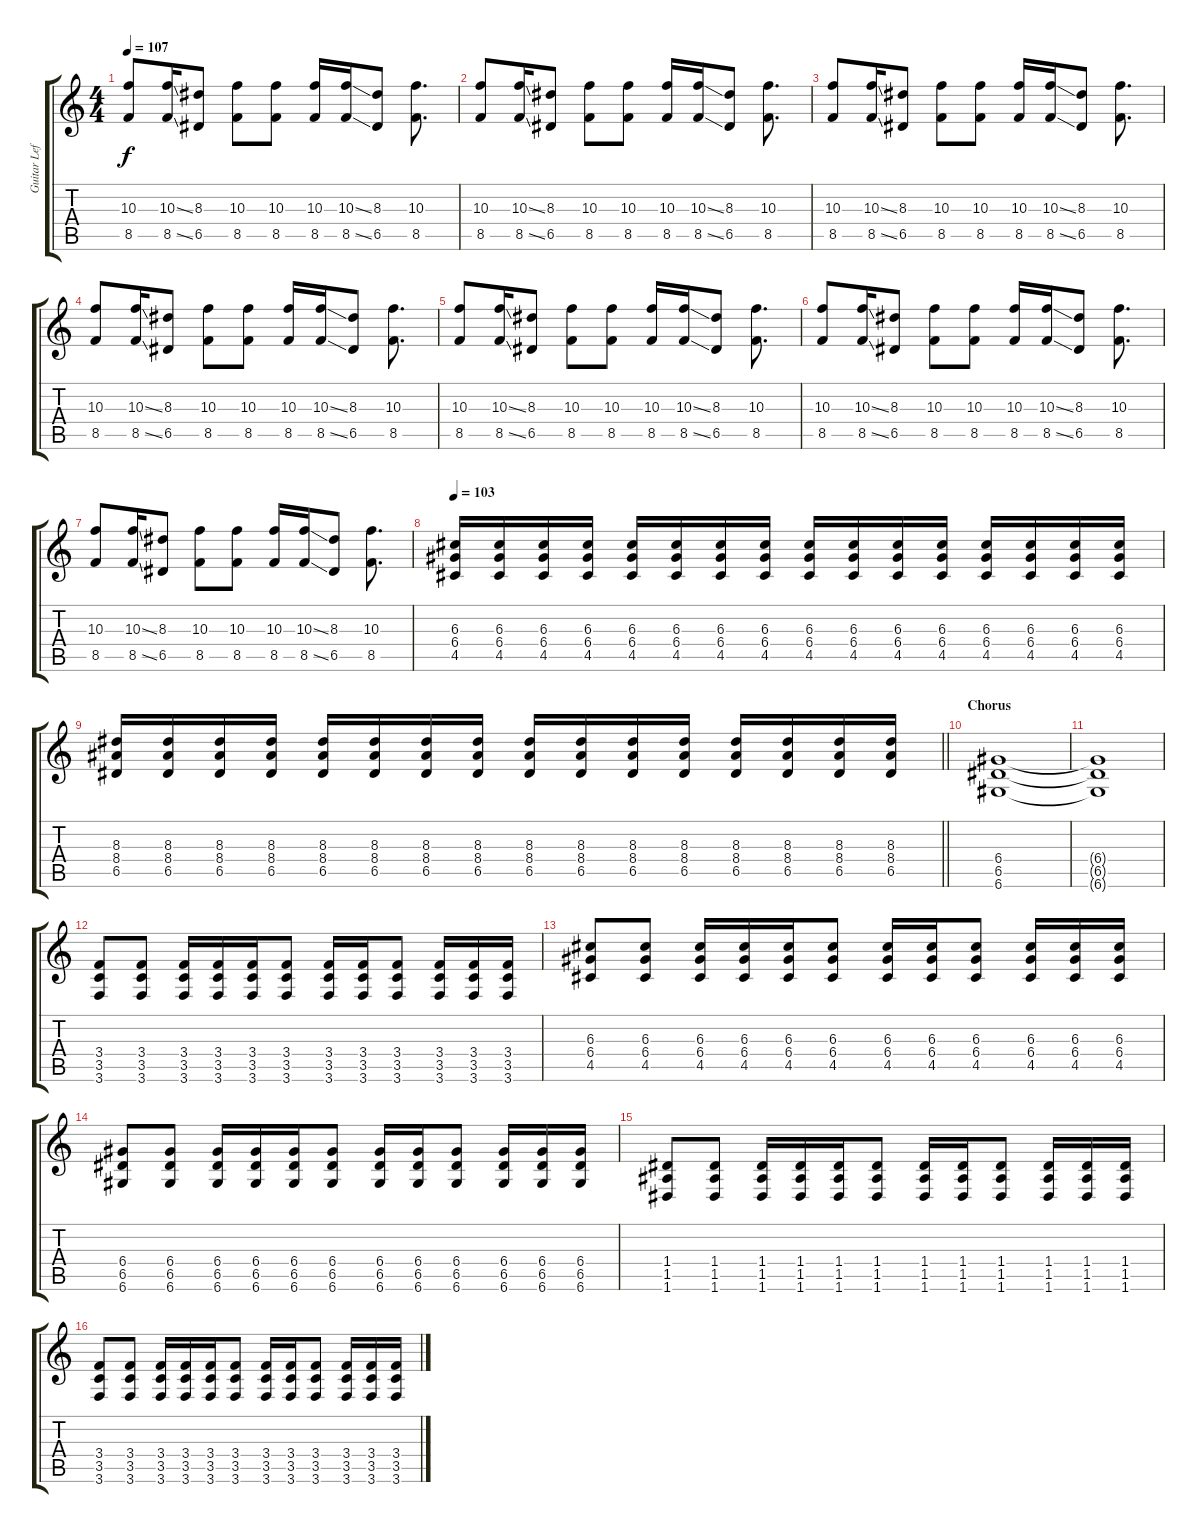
\track ("Guitar Left" "Guitar Lef") {instrument distortionguitar}
\staff {score tabs}
\tuning (E4 B3 G3 D3 A2 D2) {hide}
\ts (4 4)
\tempo 107
\clef g2
\ks c
(10.3 8.5).8{dy f} (10.3{ss} 8.5{ss}).16 (8.3 6.5).8 (10.3 8.5).8 (10.3 8.5).8 (10.3 8.5).16 (10.3{ss} 8.5{ss}).16 (8.3 6.5).8 (10.3 8.5).8{d} |
(10.3 8.5).8 (10.3{ss} 8.5{ss}).16 (8.3 6.5).8 (10.3 8.5).8 (10.3 8.5).8 (10.3 8.5).16 (10.3{ss} 8.5{ss}).16 (8.3 6.5).8 (10.3 8.5).8{d} |
(10.3 8.5).8 (10.3{ss} 8.5{ss}).16 (8.3 6.5).8 (10.3 8.5).8 (10.3 8.5).8 (10.3 8.5).16 (10.3{ss} 8.5{ss}).16 (8.3 6.5).8 (10.3 8.5).8{d} |
(10.3 8.5).8 (10.3{ss} 8.5{ss}).16 (8.3 6.5).8 (10.3 8.5).8 (10.3 8.5).8 (10.3 8.5).16 (10.3{ss} 8.5{ss}).16 (8.3 6.5).8 (10.3 8.5).8{d} |
(10.3 8.5).8 (10.3{ss} 8.5{ss}).16 (8.3 6.5).8 (10.3 8.5).8 (10.3 8.5).8 (10.3 8.5).16 (10.3{ss} 8.5{ss}).16 (8.3 6.5).8 (10.3 8.5).8{d} |
(10.3 8.5).8 (10.3{ss} 8.5{ss}).16 (8.3 6.5).8 (10.3 8.5).8 (10.3 8.5).8 (10.3 8.5).16 (10.3{ss} 8.5{ss}).16 (8.3 6.5).8 (10.3 8.5).8{d} |
(10.3 8.5).8 (10.3{ss} 8.5{ss}).16 (8.3 6.5).8 (10.3 8.5).8 (10.3 8.5).8 (10.3 8.5).16 (10.3{ss} 8.5{ss}).16 (8.3 6.5).8 (10.3 8.5).8{d} |
\tempo 103
(6.3 6.4 4.5).16 (6.3 6.4 4.5).16 (6.3 6.4 4.5).16 (6.3 6.4 4.5).16 (6.3 6.4 4.5).16 (6.3 6.4 4.5).16 (6.3 6.4 4.5).16 (6.3 6.4 4.5).16 (6.3 6.4 4.5).16 (6.3 6.4 4.5).16 (6.3 6.4 4.5).16 (6.3 6.4 4.5).16 (6.3 6.4 4.5).16 (6.3 6.4 4.5).16 (6.3 6.4 4.5).16 (6.3 6.4 4.5).16 |
\barLineRight lightlight
(8.3 8.4 6.5).16 (8.3 8.4 6.5).16 (8.3 8.4 6.5).16 (8.3 8.4 6.5).16 (8.3 8.4 6.5).16 (8.3 8.4 6.5).16 (8.3 8.4 6.5).16 (8.3 8.4 6.5).16 (8.3 8.4 6.5).16 (8.3 8.4 6.5).16 (8.3 8.4 6.5).16 (8.3 8.4 6.5).16 (8.3 8.4 6.5).16 (8.3 8.4 6.5).16 (8.3 8.4 6.5).16 (8.3 8.4 6.5).16 |
\section ("" "Chorus")
(6.4 6.5 6.6).1 |
(6.4{t} 6.5{t} 6.6{t}).1 |
(3.4 3.5 3.6).8 (3.4 3.5 3.6).8 (3.4 3.5 3.6).16 (3.4 3.5 3.6).16 (3.4 3.5 3.6).16 (3.4 3.5 3.6).8 (3.4 3.5 3.6).16 (3.4 3.5 3.6).16 (3.4 3.5 3.6).8 (3.4 3.5 3.6).16 (3.4 3.5 3.6).16 (3.4 3.5 3.6).16 |
(6.3 6.4 4.5).8 (6.3 6.4 4.5).8 (6.3 6.4 4.5).16 (6.3 6.4 4.5).16 (6.3 6.4 4.5).16 (6.3 6.4 4.5).8 (6.3 6.4 4.5).16 (6.3 6.4 4.5).16 (6.3 6.4 4.5).8 (6.3 6.4 4.5).16 (6.3 6.4 4.5).16 (6.3 6.4 4.5).16 |
(6.4 6.5 6.6).8 (6.4 6.5 6.6).8 (6.4 6.5 6.6).16 (6.4 6.5 6.6).16 (6.4 6.5 6.6).16 (6.4 6.5 6.6).8 (6.4 6.5 6.6).16 (6.4 6.5 6.6).16 (6.4 6.5 6.6).8 (6.4 6.5 6.6).16 (6.4 6.5 6.6).16 (6.4 6.5 6.6).16 |
(1.4 1.5 1.6).8 (1.4 1.5 1.6).8 (1.4 1.5 1.6).16 (1.4 1.5 1.6).16 (1.4 1.5 1.6).16 (1.4 1.5 1.6).8 (1.4 1.5 1.6).16 (1.4 1.5 1.6).16 (1.4 1.5 1.6).8 (1.4 1.5 1.6).16 (1.4 1.5 1.6).16 (1.4 1.5 1.6).16 |
(3.4 3.5 3.6).8 (3.4 3.5 3.6).8 (3.4 3.5 3.6).16 (3.4 3.5 3.6).16 (3.4 3.5 3.6).16 (3.4 3.5 3.6).8 (3.4 3.5 3.6).16 (3.4 3.5 3.6).16 (3.4 3.5 3.6).8 (3.4 3.5 3.6).16 (3.4 3.5 3.6).16 (3.4 3.5 3.6).16
